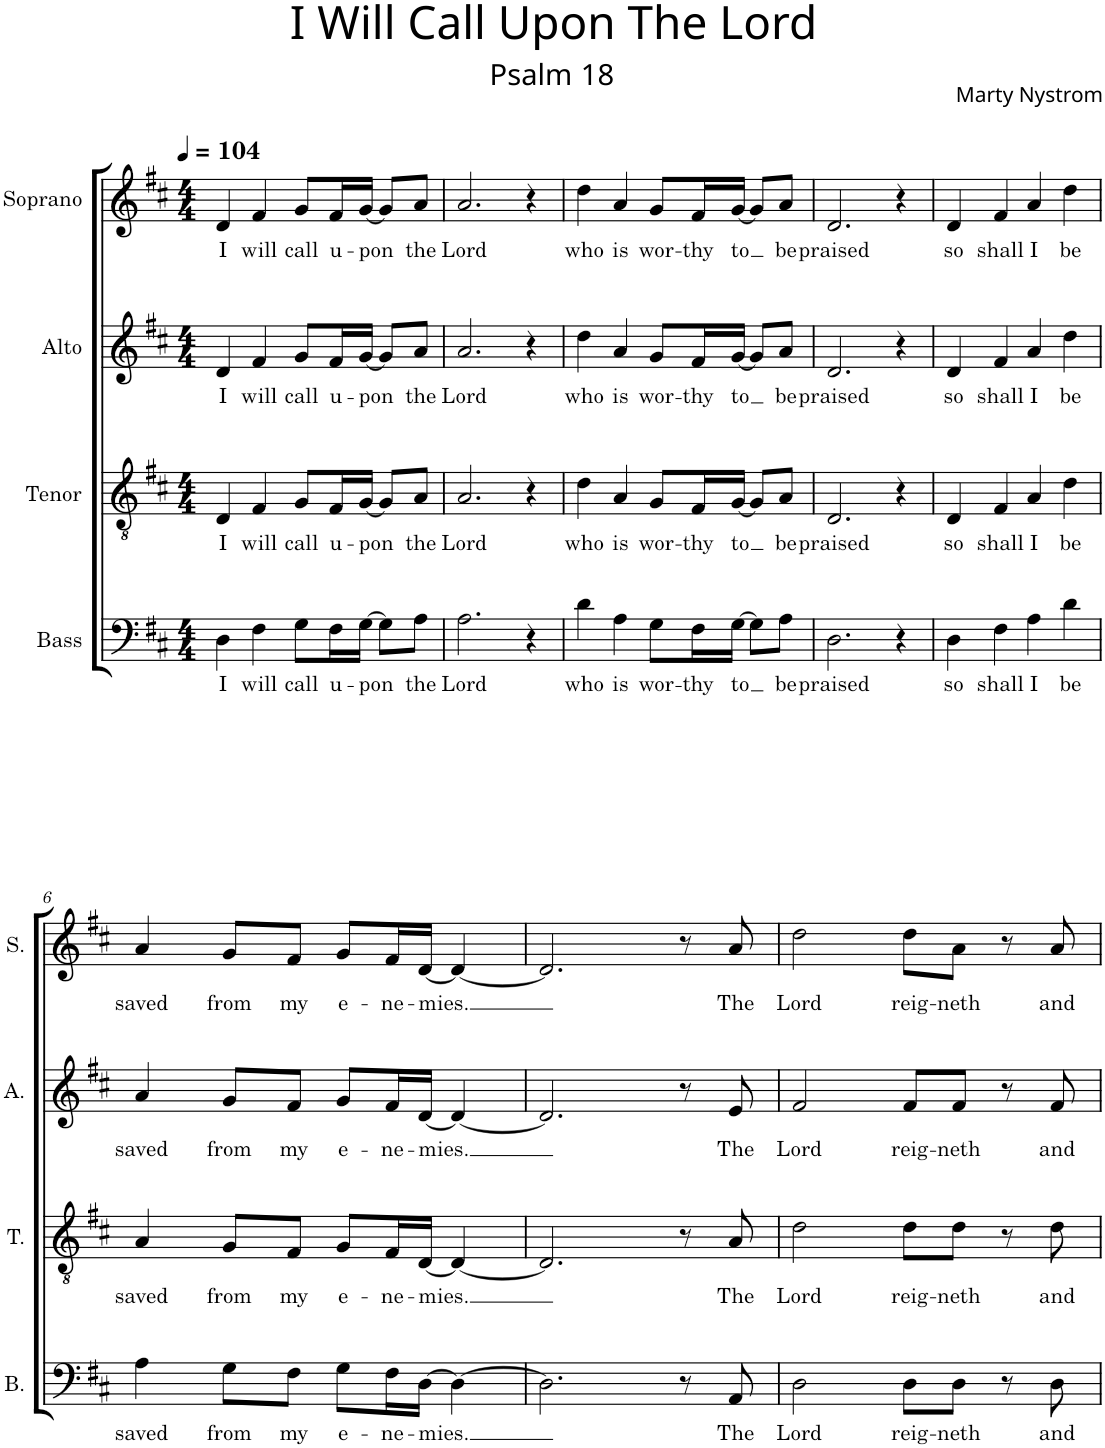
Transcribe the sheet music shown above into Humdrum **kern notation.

**kern	**text	**kern	**text	**kern	**text	**kern	**text
*part4	*part4	*part3	*part3	*part2	*part2	*part1	*part1
*staff4	*staff4	*staff3	*staff3	*staff2	*staff2	*staff1	*staff1
*I"Bass	*	*I"Tenor	*	*I"Alto	*	*I"Soprano	*
*I'B.	*	*I'T.	*	*I'A.	*	*I'S.	*
*clefF4	*	*clefGv2	*	*clefG2	*	*clefG2	*
*k[f#c#]	*	*k[f#c#]	*	*k[f#c#]	*	*k[f#c#]	*
*M4/4	*	*M4/4	*	*M4/4	*	*M4/4	*
*MM104	*	*MM104	*	*MM104	*	*MM104	*
=1	=1	=1	=1	=1	=1	=1	=1
!	!LO:LY:b	!	!LO:LY:b	!	!LO:LY:b	!	!LO:LY:b
4D\	I	4D/	I	4d/	I	4d/	I
!	!LO:LY:b	!	!LO:LY:b	!	!LO:LY:b	!	!LO:LY:b
4F#\	will	4F#/	will	4f#/	will	4f#/	will
!	!LO:LY:b	!	!LO:LY:b	!	!LO:LY:b	!	!LO:LY:b
8G\L	call	8G/L	call	8g/L	call	8g/L	call
!	!LO:LY:b	!	!LO:LY:b	!	!LO:LY:b	!	!LO:LY:b
16F#\L	u-	16F#/L	u-	16f#/L	u-	16f#/L	u-
!	!LO:LY:b	!	!LO:LY:b	!	!LO:LY:b	!	!LO:LY:b
[16G\JJ	-pon	[16G/JJ	-pon	[16g/JJ	-pon	[16g/JJ	-pon
8G\L]	.	8G/L]	.	8g/L]	.	8g/L]	.
!	!LO:LY:b	!	!LO:LY:b	!	!LO:LY:b	!	!LO:LY:b
8A\J	the	8A/J	the	8a/J	the	8a/J	the
=2	=2	=2	=2	=2	=2	=2	=2
!	!LO:LY:b	!	!LO:LY:b	!	!LO:LY:b	!	!LO:LY:b
2.A\	Lord	2.A/	Lord	2.a/	Lord	2.a/	Lord
4r	.	4r	.	4r	.	4r	.
=3	=3	=3	=3	=3	=3	=3	=3
!	!LO:LY:b	!	!LO:LY:b	!	!LO:LY:b	!	!LO:LY:b
4d\	who	4d\	who	4dd\	who	4dd\	who
!	!LO:LY:b	!	!LO:LY:b	!	!LO:LY:b	!	!LO:LY:b
4A\	is	4A/	is	4a/	is	4a/	is
!	!LO:LY:b	!	!LO:LY:b	!	!LO:LY:b	!	!LO:LY:b
8G\L	wor-	8G/L	wor-	8g/L	wor-	8g/L	wor-
!	!LO:LY:b	!	!LO:LY:b	!	!LO:LY:b	!	!LO:LY:b
16F#\L	-thy	16F#/L	-thy	16f#/L	-thy	16f#/L	-thy
!	!LO:LY:b	!	!LO:LY:b	!	!LO:LY:b	!	!LO:LY:b
[16G\JJ	to	[16G/JJ	to	[16g/JJ	to	[16g/JJ	to
8G\L]	.	8G/L]	.	8g/L]	.	8g/L]	.
!	!LO:LY:b	!	!LO:LY:b	!	!LO:LY:b	!	!LO:LY:b
8A\J	be	8A/J	be	8a/J	be	8a/J	be
=4	=4	=4	=4	=4	=4	=4	=4
!	!LO:LY:b	!	!LO:LY:b	!	!LO:LY:b	!	!LO:LY:b
2.D\	praised	2.D/	praised	2.d/	praised	2.d/	praised
4r	.	4r	.	4r	.	4r	.
=5	=5	=5	=5	=5	=5	=5	=5
!	!LO:LY:b	!	!LO:LY:b	!	!LO:LY:b	!	!LO:LY:b
4D\	so	4D/	so	4d/	so	4d/	so
!	!LO:LY:b	!	!LO:LY:b	!	!LO:LY:b	!	!LO:LY:b
4F#\	shall	4F#/	shall	4f#/	shall	4f#/	shall
!	!LO:LY:b	!	!LO:LY:b	!	!LO:LY:b	!	!LO:LY:b
4A\	I	4A/	I	4a/	I	4a/	I
!	!LO:LY:b	!	!LO:LY:b	!	!LO:LY:b	!	!LO:LY:b
4d\	be	4d\	be	4dd\	be	4dd\	be
!!LO:LB:g=z
=6	=6	=6	=6	=6	=6	=6	=6
!	!LO:LY:b	!	!LO:LY:b	!	!LO:LY:b	!	!LO:LY:b
4A\	saved	4A/	saved	4a/	saved	4a/	saved
!	!LO:LY:b	!	!LO:LY:b	!	!LO:LY:b	!	!LO:LY:b
8G\L	from	8G/L	from	8g/L	from	8g/L	from
!	!LO:LY:b	!	!LO:LY:b	!	!LO:LY:b	!	!LO:LY:b
8F#\J	my	8F#/J	my	8f#/J	my	8f#/J	my
!	!LO:LY:b	!	!LO:LY:b	!	!LO:LY:b	!	!LO:LY:b
8G\L	e-	8G/L	e-	8g/L	e-	8g/L	e-
!	!LO:LY:b	!	!LO:LY:b	!	!LO:LY:b	!	!LO:LY:b
16F#\L	-ne-	16F#/L	-ne-	16f#/L	-ne-	16f#/L	-ne-
!	!LO:LY:b	!	!LO:LY:b	!	!LO:LY:b	!	!LO:LY:b
[16D\JJ	-mies.	[16D/JJ	-mies.	[16d/JJ	-mies.	[16d/JJ	-mies.
4D\_	.	4D/_	.	4d/_	.	4d/_	.
=7	=7	=7	=7	=7	=7	=7	=7
2.D\]	.	2.D/]	.	2.d/]	.	2.d/]	.
8r	.	8r	.	8r	.	8r	.
!	!LO:LY:b	!	!LO:LY:b	!	!LO:LY:b	!	!LO:LY:b
8AA/	The	8A/	The	8e/	The	8a/	The
=8	=8	=8	=8	=8	=8	=8	=8
!	!LO:LY:b	!	!LO:LY:b	!	!LO:LY:b	!	!LO:LY:b
2D\	Lord	2d\	Lord	2f#/	Lord	2dd\	Lord
!	!LO:LY:b	!	!LO:LY:b	!	!LO:LY:b	!	!LO:LY:b
8D\L	reig-	8d\L	reig-	8f#/L	reig-	8dd\L	reig-
!	!LO:LY:b	!	!LO:LY:b	!	!LO:LY:b	!	!LO:LY:b
8D\J	-neth	8d\J	-neth	8f#/J	-neth	8a\J	-neth
8r	.	8r	.	8r	.	8r	.
!	!LO:LY:b	!	!LO:LY:b	!	!LO:LY:b	!	!LO:LY:b
8D\	and	8d\	and	8f#/	and	8a/	and
=	=	=	=	=	=	=	=
*-	*-	*-	*-	*-	*-	*-	*-
